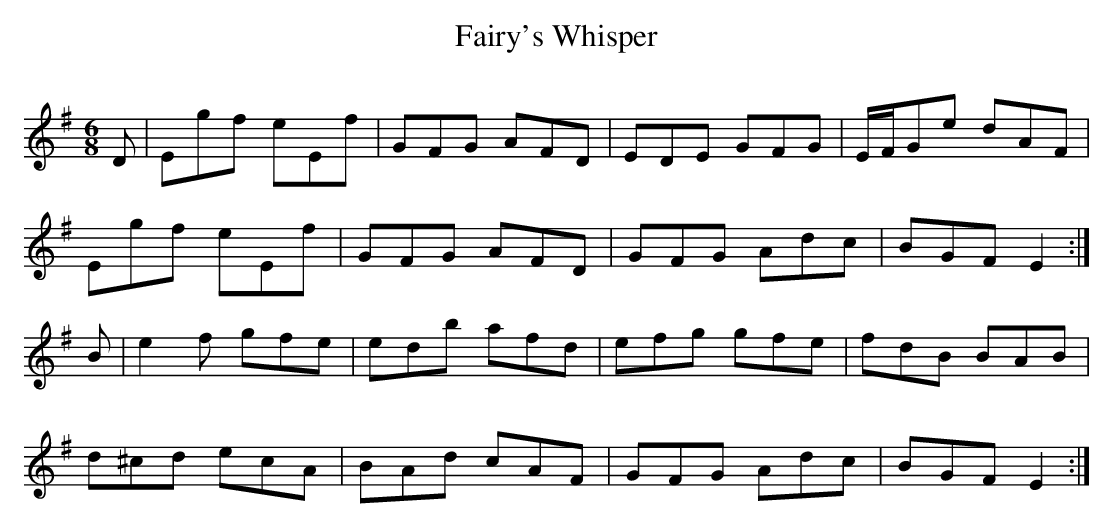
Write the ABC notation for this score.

X:1
T: Fairy's Whisper
Q: 300
L: 1/8
M: 6/8
K: Em
D|Egf eEf|GFG AFD|EDE GFG|E/F/Ge dAF|
Egf eEf|GFG AFD|GFG Adc|BGF E2 :|
B|e2f gfe|edb afd|efg gfe|fdB BAB|
d^cd ecA|BAd cAF|GFG Adc|BGF E2 :|
